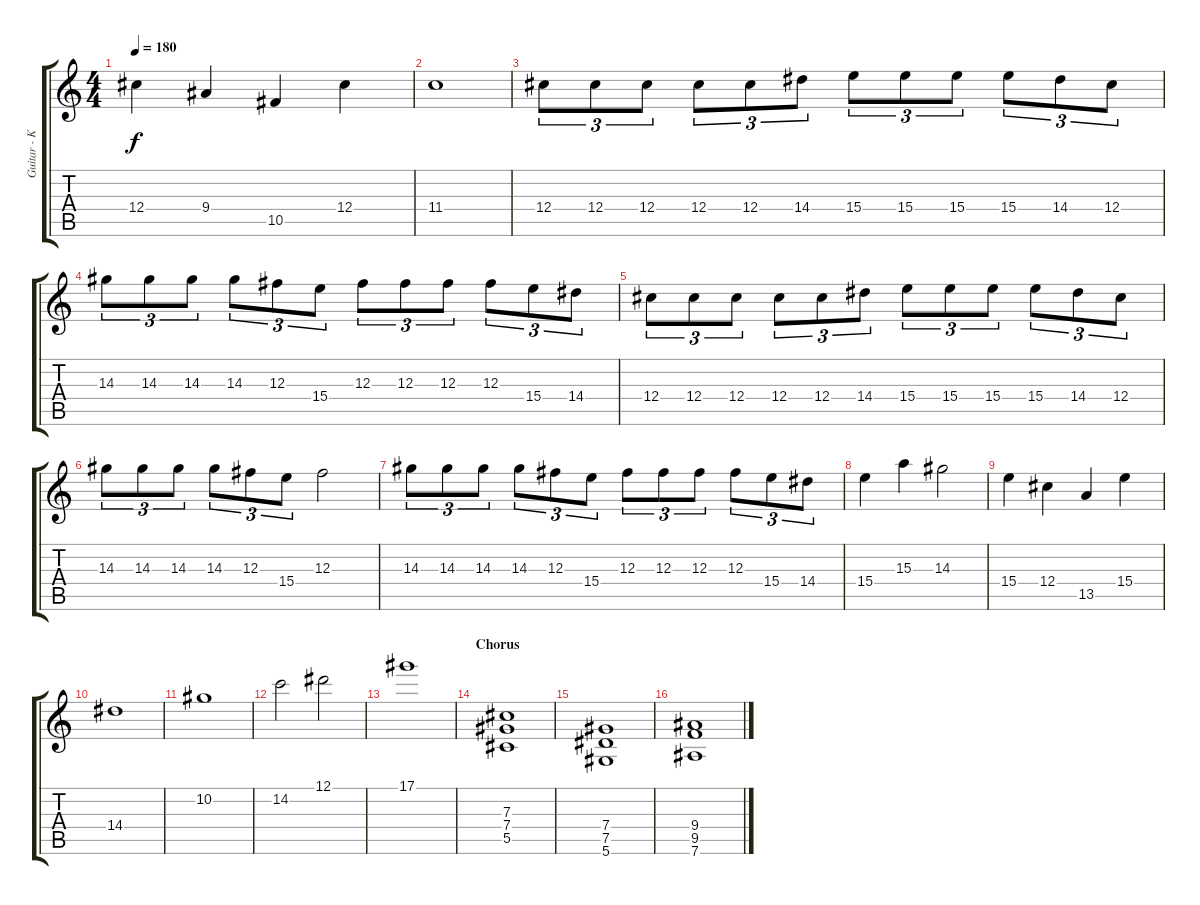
\track ("Guitar - Kai Hansen" "Guitar - K") {instrument distortionguitar}
\staff {score tabs}
\tuning (Eb4 Bb3 Gb3 Db3 Ab2 Eb2) {hide}
\ts (4 4)
\tempo 180
\clef g2
\ks c
12.4.4{dy f} 9.4.4 10.5.4 12.4.4 |
11.4.1 |
12.4.8{tu (3 2)} 12.4.8{tu (3 2)} 12.4.8{tu (3 2)} 12.4.8{tu (3 2)} 12.4.8{tu (3 2)} 14.4.8{tu (3 2)} 15.4.8{tu (3 2)} 15.4.8{tu (3 2)} 15.4.8{tu (3 2)} 15.4.8{tu (3 2)} 14.4.8{tu (3 2)} 12.4.8{tu (3 2)} |
14.3.8{tu (3 2)} 14.3.8{tu (3 2)} 14.3.8{tu (3 2)} 14.3.8{tu (3 2)} 12.3.8{tu (3 2)} 15.4.8{tu (3 2)} 12.3.8{tu (3 2)} 12.3.8{tu (3 2)} 12.3.8{tu (3 2)} 12.3.8{tu (3 2)} 15.4.8{tu (3 2)} 14.4.8{tu (3 2)} |
12.4.8{tu (3 2)} 12.4.8{tu (3 2)} 12.4.8{tu (3 2)} 12.4.8{tu (3 2)} 12.4.8{tu (3 2)} 14.4.8{tu (3 2)} 15.4.8{tu (3 2)} 15.4.8{tu (3 2)} 15.4.8{tu (3 2)} 15.4.8{tu (3 2)} 14.4.8{tu (3 2)} 12.4.8{tu (3 2)} |
14.3.8{tu (3 2)} 14.3.8{tu (3 2)} 14.3.8{tu (3 2)} 14.3.8{tu (3 2)} 12.3.8{tu (3 2)} 15.4.8{tu (3 2)} 12.3.2 |
14.3.8{tu (3 2)} 14.3.8{tu (3 2)} 14.3.8{tu (3 2)} 14.3.8{tu (3 2)} 12.3.8{tu (3 2)} 15.4.8{tu (3 2)} 12.3.8{tu (3 2)} 12.3.8{tu (3 2)} 12.3.8{tu (3 2)} 12.3.8{tu (3 2)} 15.4.8{tu (3 2)} 14.4.8{tu (3 2)} |
15.4.4 15.3.4 14.3.2 |
15.4.4 12.4.4 13.5.4 15.4.4 |
14.4.1 |
10.2.1 |
14.2.2 12.1.2 |
17.1.1 |
\section ("" "Chorus")
(7.3 7.4 5.5).1 |
(7.4 7.5 5.6).1 |
(9.4 9.5 7.6).1
